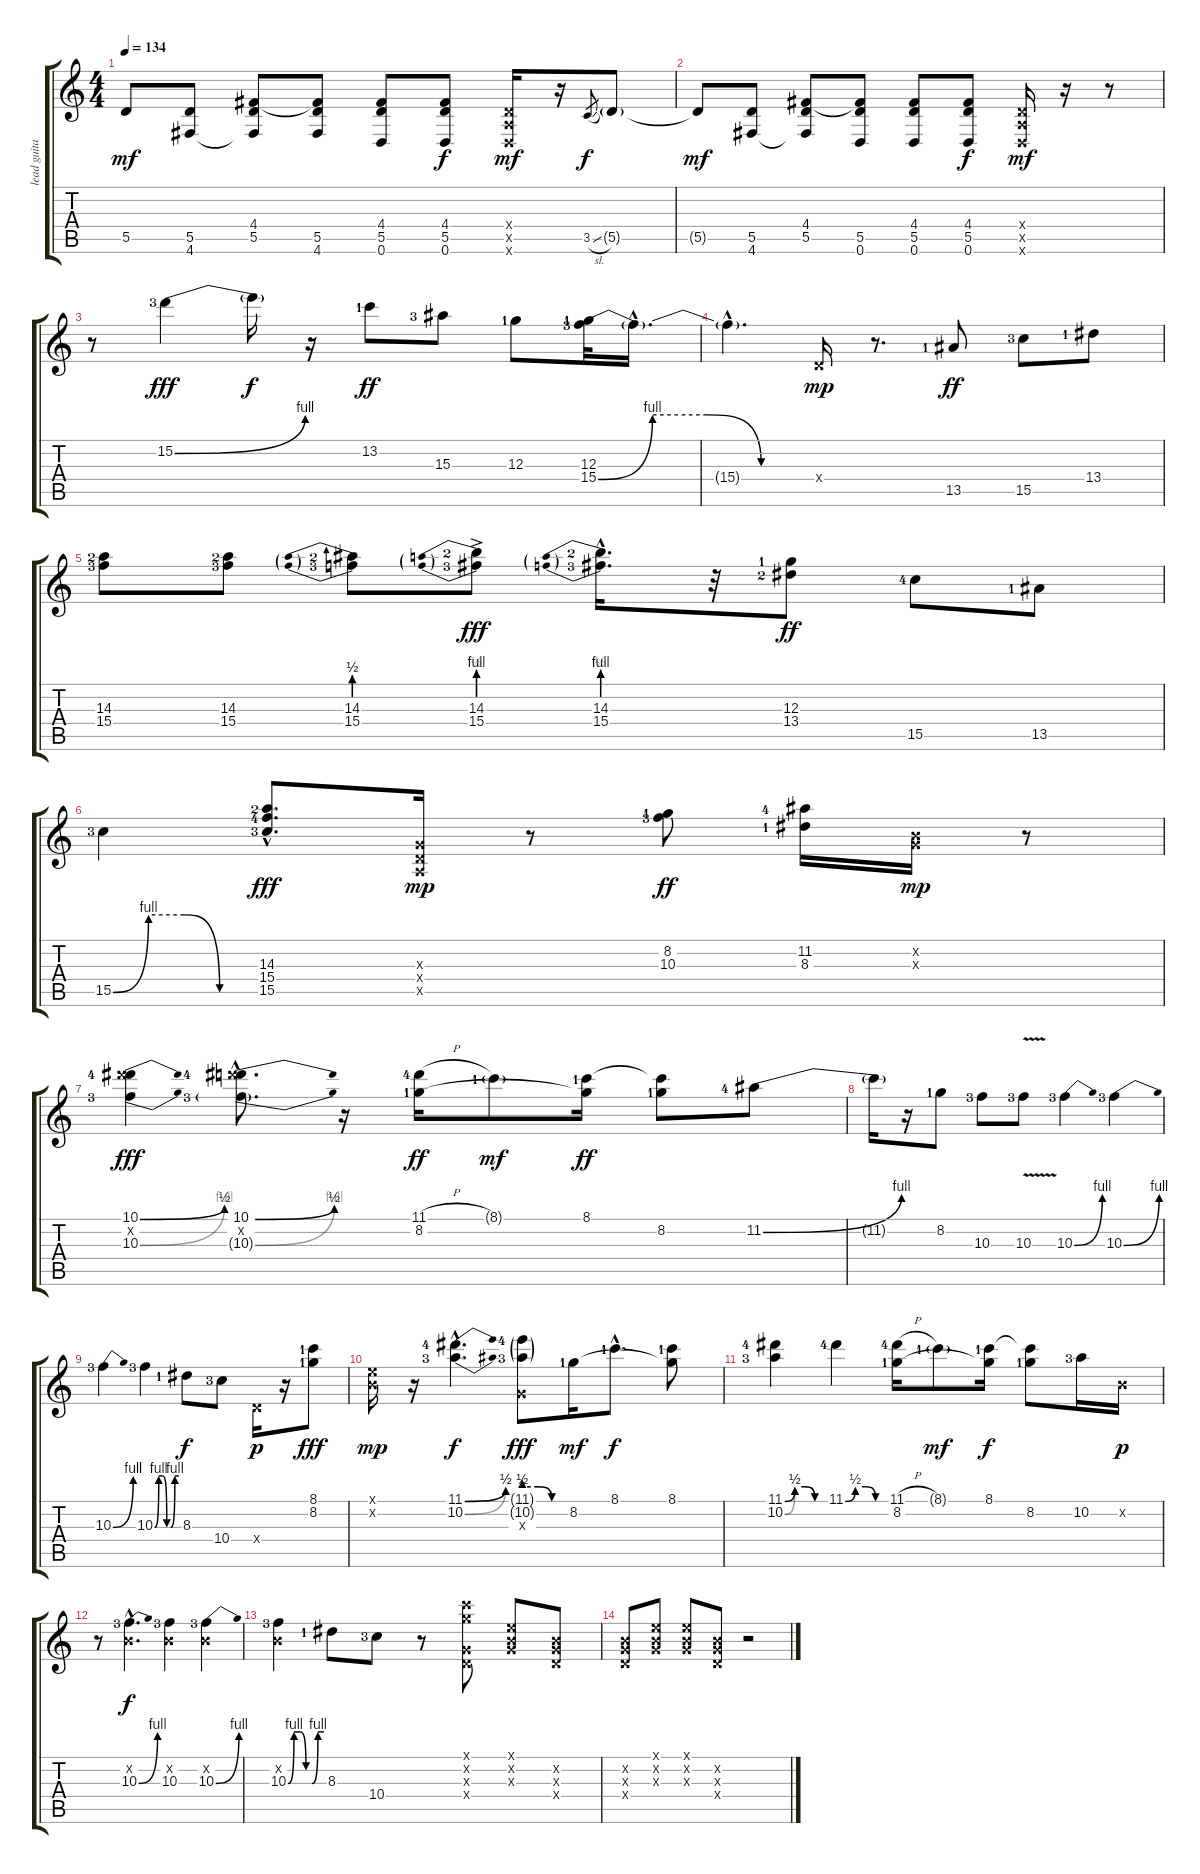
\track ("lead guitar" "lead guita") {instrument electricguitarclean}
\staff {score tabs}
\tuning (E4 B3 G3 D3 A2 D2) {hide}
\ts (4 4)
\tempo 134
\clef g2
\ks c
5.5{t}.8{dy mf} (5.5 4.6).8 (4.4 5.5 4.6{t}).8 (4.4{t} 5.5 4.6).8 (4.4 5.5 0.6).8 (4.4 5.5 0.6).8{dy f} (0.4{x} 0.5{x} 0.6{x}).16{dy mf} r.16 3.5{sl}.8{gr dy f} 5.5{g}.8 |
5.5{t}.8{dy mf} (5.5 4.6).8 (4.4 5.5 4.6{t}).8 (4.4{t} 5.5 0.6).8 (4.4 5.5 0.6).8 (4.4 5.5 0.6).8{dy f} (0.4{x} 0.5{x} 0.6{x}).16{dy mf} r.16 r.8 |
r.8 15.2{be (bend 0 0 60 4) lf 4}.4{dy fff} 15.2{t}.16{dy f} r.16 13.2{lf 2}.8{dy ff} 15.3{lf 4}.8 12.3{lf 2}.8 (12.3{lf 2} 15.4{be (custom 0 0 15 4 30 4 45 0 60 0) lf 4}).32 15.4{hac t}.16{d} |
15.4{hac t}.4{d} 0.4{x}.16{dy mp} r.8{d} 13.5{lf 2}.8{dy ff} 15.5{lf 4}.8 13.4{lf 2}.8 |
(14.3{lf 3} 15.4{lf 4}).8 (14.3{lf 3} 15.4{lf 4}).8 (14.3{be (prebend 0 2 60 2) lf 3} 15.4{be (prebend 0 1 60 1) lf 4}).8 (14.3{be (prebend 0 4 60 4) ac lf 3} 15.4{be (prebend 0 2 60 2) ac lf 4}).8{dy fff} (14.3{be (prebend 0 4 60 4) hac lf 3} 15.4{be (prebend 0 2 60 2) hac lf 4}).16{d} r.32 (12.3{lf 2} 13.4{lf 3}).8{dy ff} 15.5{lf 5}.8 13.5{lf 2}.8 |
15.5{be (custom 0 0 15 4 30 4 45 0 60 0) lf 4}.4 (14.3{hac lf 3} 15.4{hac lf 5} 15.5{hac lf 4}).8{d dy fff} (0.3{x} 0.4{x} 0.5{x}).16{dy mp} r.8 (8.2{lf 2} 10.3{lf 4}).8{dy ff} (11.2{lf 5} 8.3{lf 2}).16 (0.2{x} 0.3{x}).16{dy mp} r.8 |
(10.1{be (bend 0 0 60 2) lf 5} 16.2{x} 10.3{be (bend 0 0 60 4) lf 4}).4{dy fff} (10.1{be (bend 0 0 60 2) hac lf 5} 16.2{hac x} 10.3{be (bend 0 0 60 4) g hac lf 4}).8{d} r.16 (11.1{h lf 5} 8.2{lf 2}).16{dy ff} 8.1{g lf 2}.8{dy mf} (8.1{lf 2} 8.2{t}).16{dy ff} (8.1{t} 8.2{lf 2}).8 11.2{be (bend 0 0 60 4) lf 5}.8 |
11.2{t}.16 r.16 8.2{lf 2}.8 10.3{lf 4}.8 10.3{v lf 4}.8 10.3{be (bend 0 0 60 4) lf 4}.4 10.3{be (bend 0 0 60 4) lf 4}.4 |
10.3{be (bend 0 0 60 4) lf 4}.4 10.3{be (custom 0 0 10 4 20 4 30 0 40 0 50 4 60 4) lf 4}.4 8.3{lf 2}.8{dy f} 10.4{lf 4}.8 0.4{x}.16{dy p} r.16 (8.1{lf 2} 8.2{lf 2}).8{dy fff} |
(0.1{x} 0.2{x}).16{dy mp volume 2} r.16 (11.1{be (bend 0 0 60 2) hac lf 5} 10.2{be (bend 0 0 60 2) hac lf 4}).4{d dy f} (11.1{be (custom 0 2 20 2 40 0 60 0) g lf 5} 10.2{be (custom 0 2 20 2 40 0 60 0) g lf 4} 0.3{x}).8{dy fff} 8.2{lf 2}.16{dy mf} 8.1{hac lf 2}.8{d dy f} (8.1{lf 2} 8.2{t}).8 |
(11.1{be (custom 0 0 15 2 30 2 45 0 60 0) lf 5} 10.2{be (custom 0 0 15 2 30 2 45 0 60 0) lf 4}).4 11.1{be (custom 0 0 15 2 30 2 45 0 60 0) lf 5}.4 (11.1{h lf 5} 8.2{lf 2}).16 8.1{g lf 2}.8{dy mf} (8.1{lf 2} 8.2{t}).16{dy f} (8.1{t} 8.2{lf 2}).8 10.2{lf 4}.16 0.2{x}.16{dy p} |
r.8 (0.2{hac x} 10.3{be (bend 0 0 60 4) hac lf 4}).4{d dy f} (0.2{x} 10.3{lf 4}).4 (0.2{x} 10.3{be (bend 0 0 60 4) lf 4}).4 |
(0.2{x} 10.3{be (custom 0 0 10 4 20 4 30 0 40 0 50 4 60 4) lf 4}).4 8.3{lf 2}.8 10.4{lf 4}.8 r.8 (8.1{x} 8.2{x} 0.3{x} 0.4{x}).8 (0.1{x} 0.2{x} 0.3{x}).8 (0.2{x} 0.3{x} 0.4{x}).8 |
(0.2{x} 0.3{x} 0.4{x}).8{volume 0} (0.1{x} 0.2{x} 0.3{x}).8 (0.1{x} 0.2{x} 0.3{x}).8 (0.2{x} 0.3{x} 0.4{x}).8 r.2
